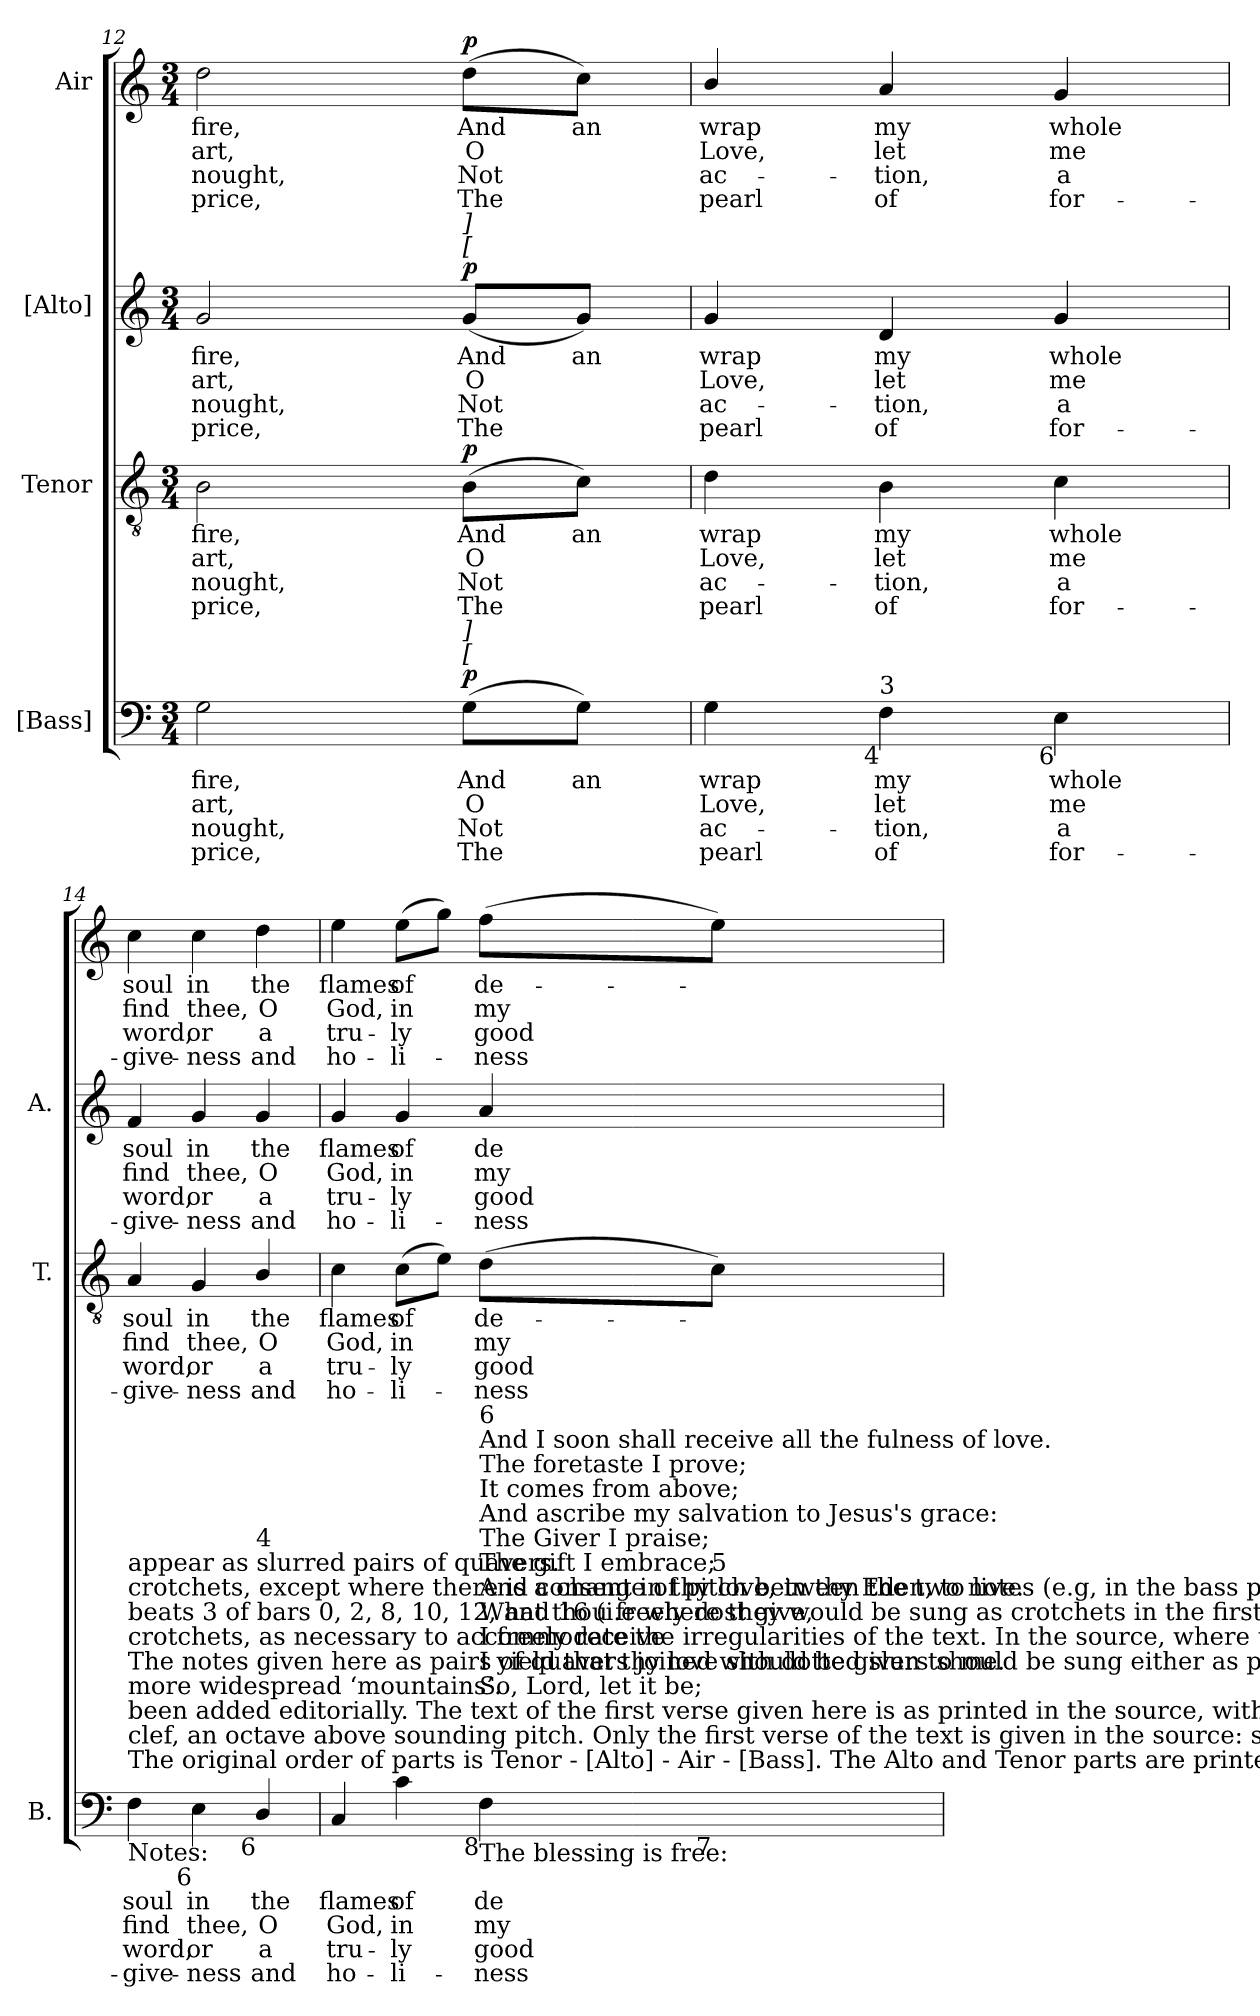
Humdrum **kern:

**kern	**text	**text	**text	**text	**dynam	**kern	**text	**text	**text	**text	**dynam	**kern	**text	**text	**text	**text	**dynam	**kern	**text	**text	**text	**text	**dynam
*part4	*part4	*part4	*part4	*part4	*part4	*part3	*part3	*part3	*part3	*part3	*part3	*part2	*part2	*part2	*part2	*part2	*part2	*part1	*part1	*part1	*part1	*part1	*part1
*staff4	*staff4	*staff4	*staff4	*staff4	*staff4	*staff3	*staff3	*staff3	*staff3	*staff3	*staff3	*staff2	*staff2	*staff2	*staff2	*staff2	*staff2	*staff1	*staff1	*staff1	*staff1	*staff1	*staff1
*I"[Bass]	*	*	*	*	*	*I"Tenor	*	*	*	*	*	*I"[Alto]	*	*	*	*	*	*I"Air	*	*	*	*	*
*I'B.	*	*	*	*	*	*I'T.	*	*	*	*	*	*I'A.	*	*	*	*	*	*	*	*	*	*	*
*clefF4	*	*	*	*	*	*clefGv2	*	*	*	*	*	*clefG2	*	*	*	*	*	*clefG2	*	*	*	*	*
*	*	*	*	*	*	*ITrd7c12	*	*	*	*	*	*	*	*	*	*	*	*	*	*	*	*	*
*k[]	*	*	*	*	*	*k[]	*	*	*	*	*	*k[]	*	*	*	*	*	*k[]	*	*	*	*	*
*C:	*	*	*	*	*	*C:	*	*	*	*	*	*C:	*	*	*	*	*	*C:	*	*	*	*	*
*M3/4	*	*	*	*	*	*M3/4	*	*	*	*	*	*M3/4	*	*	*	*	*	*M3/4	*	*	*	*	*
=12	=12	=12	=12	=12	=12	=12	=12	=12	=12	=12	=12	=12	=12	=12	=12	=12	=12	=12	=12	=12	=12	=12	=12
!	!LO:LY:b:color=#000000	!LO:LY:b:color=#000000	!LO:LY:b:color=#000000	!LO:LY:b:color=#000000	!	!	!	!	!	!	!	!	!	!	!	!	!	!	!	!	!	!	!
!	!	!	!	!	!	!	!LO:LY:b:color=#000000	!LO:LY:b:color=#000000	!LO:LY:b:color=#000000	!LO:LY:b:color=#000000	!	!	!	!	!	!	!	!	!	!	!	!	!
!	!	!	!	!	!	!	!	!	!	!	!	!	!LO:LY:b:color=#000000	!LO:LY:b:color=#000000	!LO:LY:b:color=#000000	!LO:LY:b:color=#000000	!	!	!	!	!	!	!
!	!	!	!	!	!	!	!	!	!	!	!	!	!	!	!	!	!	!	!LO:LY:b:color=#000000	!LO:LY:b:color=#000000	!LO:LY:b:color=#000000	!LO:LY:b:color=#000000	!
2Gi\	fire,	art,	nought,	price,	.	2BBi\	fire,	art,	nought,	price,	.	2gi/	fire,	art,	nought,	price,	.	2ddi\	fire,	art,	nought,	price,	.
!	!LO:LY:b:color=#000000	!LO:LY:b:color=#000000	!LO:LY:b:color=#000000	!LO:LY:b:color=#000000	!	!	!	!	!	!	!	!	!	!	!	!	!	!	!	!	!	!	!
!	!	!	!	!	!	!	!LO:LY:b:color=#000000	!LO:LY:b:color=#000000	!LO:LY:b:color=#000000	!LO:LY:b:color=#000000	!	!	!	!	!	!	!	!	!	!	!	!	!
!	!	!	!	!	!	!	!	!	!	!	!	!	!LO:LY:b:color=#000000	!LO:LY:b:color=#000000	!LO:LY:b:color=#000000	!LO:LY:b:color=#000000	!	!	!	!	!	!	!
!	!	!	!	!	!	!	!	!	!	!	!	!LO:TX:a:i:t=[	!	!	!	!	!	!	!	!	!	!	!
!	!	!	!	!	!	!	!	!	!	!	!	!LO:TX:a:i:t=]	!	!	!	!	!	!	!	!	!	!	!
!LO:TX:a:i:t=[	!	!	!	!	!	!	!	!	!	!	!	!	!	!	!	!	!	!	!	!	!	!	!
!LO:TX:a:i:t=]	!	!	!	!	!	!	!	!	!	!	!	!	!	!	!	!	!	!	!	!	!	!	!
!	!	!	!	!	!	!	!	!	!	!	!	!	!	!	!	!	!	!	!LO:LY:b:color=#000000	!LO:LY:b:color=#000000	!LO:LY:b:color=#000000	!LO:LY:b:color=#000000	!
(8Gi\L	And	O	Not	The	p	(8BBi\L	And	O	Not	The	p	(8gi/L	And	O	Not	The	p	(8ddi\L	And	O	Not	The	p
!	!LO:LY:b:color=#000000	!	!	!	!	!	!	!	!	!	!	!	!	!	!	!	!	!	!	!	!	!	!
!	!	!	!	!	!	!	!LO:LY:b:color=#000000	!	!	!	!	!	!	!	!	!	!	!	!	!	!	!	!
!	!	!	!	!	!	!	!	!	!	!	!	!	!LO:LY:b:color=#000000	!	!	!	!	!	!	!	!	!	!
!	!	!	!	!	!	!	!	!	!	!	!	!	!	!	!	!	!	!	!LO:LY:b:color=#000000	!	!	!	!
8Gi\J)	an	.	.	.	.	8Ci\J)	an	.	.	.	.	8gi/J)	an	.	.	.	.	8cci\J)	an	.	.	.	.
=13	=13	=13	=13	=13	=13	=13	=13	=13	=13	=13	=13	=13	=13	=13	=13	=13	=13	=13	=13	=13	=13	=13	=13
!	!LO:LY:b:color=#000000	!LO:LY:b:color=#000000	!LO:LY:b:color=#000000	!LO:LY:b:color=#000000	!	!	!	!	!	!	!	!	!	!	!	!	!	!	!	!	!	!	!
!	!	!	!	!	!	!	!LO:LY:b:color=#000000	!LO:LY:b:color=#000000	!LO:LY:b:color=#000000	!LO:LY:b:color=#000000	!	!	!	!	!	!	!	!	!	!	!	!	!
!	!	!	!	!	!	!	!	!	!	!	!	!	!LO:LY:b:color=#000000	!LO:LY:b:color=#000000	!LO:LY:b:color=#000000	!LO:LY:b:color=#000000	!	!	!	!	!	!	!
!	!	!	!	!	!	!	!	!	!	!	!	!	!	!	!	!	!	!	!LO:LY:b:color=#000000	!LO:LY:b:color=#000000	!LO:LY:b:color=#000000	!LO:LY:b:color=#000000	!
4Gi\	wrap	Love,	ac-	-pearl	.	4Di\	wrap	Love,	ac-	-pearl	.	4gi/	wrap	Love,	ac-	-pearl	.	4bi/	wrap	Love,	ac-	-pearl	.
!	!LO:LY:b:color=#000000	!LO:LY:b:color=#000000	!LO:LY:b:color=#000000	!LO:LY:b:color=#000000	!	!	!	!	!	!	!	!	!	!	!	!	!	!	!	!	!	!	!
!	!	!	!	!	!	!	!LO:LY:b:color=#000000	!LO:LY:b:color=#000000	!LO:LY:b:color=#000000	!LO:LY:b:color=#000000	!	!	!	!	!	!	!	!	!	!	!	!	!
!	!	!	!	!	!	!	!	!	!	!	!	!	!LO:LY:b:color=#000000	!LO:LY:b:color=#000000	!LO:LY:b:color=#000000	!LO:LY:b:color=#000000	!	!	!	!	!	!	!
!LO:TX:b:rj:t=4	!	!	!	!	!	!	!	!	!	!	!	!	!	!	!	!	!	!	!	!	!	!	!
!LO:TX:t=3	!	!	!	!	!	!	!	!	!	!	!	!	!	!	!	!	!	!	!	!	!	!	!
!	!	!	!	!	!	!	!	!	!	!	!	!	!	!	!	!	!	!	!LO:LY:b:color=#000000	!LO:LY:b:color=#000000	!LO:LY:b:color=#000000	!LO:LY:b:color=#000000	!
4Fi\	my	let	tion,	of	.	4BBi\	my	let	tion,	of	.	4di/	my	let	tion,	of	.	4ai/	my	let	tion,	of	.
!	!LO:LY:b:color=#000000	!LO:LY:b:color=#000000	!LO:LY:b:color=#000000	!LO:LY:b:color=#000000	!	!	!	!	!	!	!	!	!	!	!	!	!	!	!	!	!	!	!
!	!	!	!	!	!	!	!LO:LY:b:color=#000000	!LO:LY:b:color=#000000	!LO:LY:b:color=#000000	!LO:LY:b:color=#000000	!	!	!	!	!	!	!	!	!	!	!	!	!
!	!	!	!	!	!	!	!	!	!	!	!	!	!LO:LY:b:color=#000000	!LO:LY:b:color=#000000	!LO:LY:b:color=#000000	!LO:LY:b:color=#000000	!	!	!	!	!	!	!
!LO:TX:b:rj:t=6	!	!	!	!	!	!	!	!	!	!	!	!	!	!	!	!	!	!	!	!	!	!	!
!	!	!	!	!	!	!	!	!	!	!	!	!	!	!	!	!	!	!	!LO:LY:b:color=#000000	!LO:LY:b:color=#000000	!LO:LY:b:color=#000000	!LO:LY:b:color=#000000	!
4Ei\	whole	me	a	for-	.	4Ci\	whole	me	a	for-	.	4gi/	whole	me	a	for-	.	4gi/	whole	me	a	for-	.
!!LO:PB:g=z
=14	=14	=14	=14	=14	=14	=14	=14	=14	=14	=14	=14	=14	=14	=14	=14	=14	=14	=14	=14	=14	=14	=14	=14
!	!LO:LY:b:color=#000000	!LO:LY:b:color=#000000	!LO:LY:b:color=#000000	!LO:LY:b:color=#000000	!	!	!	!	!	!	!	!	!	!	!	!	!	!	!	!	!	!	!
!	!	!	!	!	!	!	!LO:LY:b:color=#000000	!LO:LY:b:color=#000000	!LO:LY:b:color=#000000	!LO:LY:b:color=#000000	!	!	!	!	!	!	!	!	!	!	!	!	!
!	!	!	!	!	!	!	!	!	!	!	!	!	!LO:LY:b:color=#000000	!LO:LY:b:color=#000000	!LO:LY:b:color=#000000	!LO:LY:b:color=#000000	!	!	!	!	!	!	!
!LO:TX:b:t=Notes&colon;	!	!	!	!	!	!	!	!	!	!	!	!	!	!	!	!	!	!	!	!	!	!	!
!LO:TX:t=The original order of parts is Tenor - [Alto] - Air - [Bass]. The Alto and Tenor parts are printed in the source in the treble	!	!	!	!	!	!	!	!	!	!	!	!	!	!	!	!	!	!	!	!	!	!	!
!LO:TX:t=clef, an octave above sounding pitch. Only the first verse of the text is given in the source&colon; subsequent verses have	!	!	!	!	!	!	!	!	!	!	!	!	!	!	!	!	!	!	!	!	!	!	!
!LO:TX:t=been added editorially. The text of the first verse given here is as printed in the source, with ‘mountain’ rather than the	!	!	!	!	!	!	!	!	!	!	!	!	!	!	!	!	!	!	!	!	!	!	!
!LO:TX:t=more widespread ‘mountains’.	!	!	!	!	!	!	!	!	!	!	!	!	!	!	!	!	!	!	!	!	!	!	!
!LO:TX:t=The notes given here as pairs of quavers joined with dotted slurs should be sung either as pairs of quavers or as	!	!	!	!	!	!	!	!	!	!	!	!	!	!	!	!	!	!	!	!	!	!	!
!LO:TX:t=crotchets, as necessary to accommodate the irregularities of the text. In the source, where these notes appear on	!	!	!	!	!	!	!	!	!	!	!	!	!	!	!	!	!	!	!	!	!	!	!
!LO:TX:t=beats 3 of bars 0, 2, 8, 10, 12, and 16 (i.e where they would be sung as crotchets in the first verse) they are printed as	!	!	!	!	!	!	!	!	!	!	!	!	!	!	!	!	!	!	!	!	!	!	!
!LO:TX:t=crotchets, except where there is a change of pitch between the two notes (e.g, in the bass part in bar 16), where they	!	!	!	!	!	!	!	!	!	!	!	!	!	!	!	!	!	!	!	!	!	!	!
!LO:TX:t=appear as slurred pairs of quavers.	!	!	!	!	!	!	!	!	!	!	!	!	!	!	!	!	!	!	!	!	!	!	!
!	!	!	!	!	!	!	!	!	!	!	!	!	!	!	!	!	!	!	!LO:LY:b:color=#000000	!LO:LY:b:color=#000000	!LO:LY:b:color=#000000	!LO:LY:b:color=#000000	!
4Fi\	soul	find	-word,	give-	.	4AAi/	soul	find	-word,	give-	.	4fi/	soul	find	-word,	give-	.	4cci\	soul	find	-word,	give-	.
!	!LO:LY:b:color=#000000	!LO:LY:b:color=#000000	!LO:LY:b:color=#000000	!LO:LY:b:color=#000000	!	!	!	!	!	!	!	!	!	!	!	!	!	!	!	!	!	!	!
!	!	!	!	!	!	!	!LO:LY:b:color=#000000	!LO:LY:b:color=#000000	!LO:LY:b:color=#000000	!LO:LY:b:color=#000000	!	!	!	!	!	!	!	!	!	!	!	!	!
!	!	!	!	!	!	!	!	!	!	!	!	!	!LO:LY:b:color=#000000	!LO:LY:b:color=#000000	!LO:LY:b:color=#000000	!LO:LY:b:color=#000000	!	!	!	!	!	!	!
!LO:TX:b:rj:t=6	!	!	!	!	!	!	!	!	!	!	!	!	!	!	!	!	!	!	!	!	!	!	!
!	!	!	!	!	!	!	!	!	!	!	!	!	!	!	!	!	!	!	!LO:LY:b:color=#000000	!LO:LY:b:color=#000000	!LO:LY:b:color=#000000	!LO:LY:b:color=#000000	!
4Ei\	in	thee,	-or	ness	.	4GGi/	in	thee,	-or	ness	.	4gi/	in	thee,	-or	ness	.	4cci\	in	thee,	-or	ness	.
!	!LO:LY:b:color=#000000	!LO:LY:b:color=#000000	!LO:LY:b:color=#000000	!LO:LY:b:color=#000000	!	!	!	!	!	!	!	!	!	!	!	!	!	!	!	!	!	!	!
!	!	!	!	!	!	!	!LO:LY:b:color=#000000	!LO:LY:b:color=#000000	!LO:LY:b:color=#000000	!LO:LY:b:color=#000000	!	!	!	!	!	!	!	!	!	!	!	!	!
!	!	!	!	!	!	!	!	!	!	!	!	!	!LO:LY:b:color=#000000	!LO:LY:b:color=#000000	!LO:LY:b:color=#000000	!LO:LY:b:color=#000000	!	!	!	!	!	!	!
!LO:TX:b:rj:t=6	!	!	!	!	!	!	!	!	!	!	!	!	!	!	!	!	!	!	!	!	!	!	!
!LO:TX:t=4	!	!	!	!	!	!	!	!	!	!	!	!	!	!	!	!	!	!	!	!	!	!	!
!	!	!	!	!	!	!	!	!	!	!	!	!	!	!	!	!	!	!	!LO:LY:b:color=#000000	!LO:LY:b:color=#000000	!LO:LY:b:color=#000000	!LO:LY:b:color=#000000	!
4Di/	the	O	a	and	.	4BBi/	the	O	a	and	.	4gi/	the	O	a	and	.	4ddi\	the	O	a	and	.
=15	=15	=15	=15	=15	=15	=15	=15	=15	=15	=15	=15	=15	=15	=15	=15	=15	=15	=15	=15	=15	=15	=15	=15
!	!LO:LY:b:color=#000000	!LO:LY:b:color=#000000	!LO:LY:b:color=#000000	!LO:LY:b:color=#000000	!	!	!	!	!	!	!	!	!	!	!	!	!	!	!	!	!	!	!
!	!	!	!	!	!	!	!LO:LY:b:color=#000000	!LO:LY:b:color=#000000	!LO:LY:b:color=#000000	!LO:LY:b:color=#000000	!	!	!	!	!	!	!	!	!	!	!	!	!
!	!	!	!	!	!	!	!	!	!	!	!	!	!LO:LY:b:color=#000000	!LO:LY:b:color=#000000	!LO:LY:b:color=#000000	!LO:LY:b:color=#000000	!	!	!	!	!	!	!
!	!	!	!	!	!	!	!	!	!	!	!	!	!	!	!	!	!	!	!LO:LY:b:color=#000000	!LO:LY:b:color=#000000	!LO:LY:b:color=#000000	!LO:LY:b:color=#000000	!
*^	*	*	*	*	*	*	*	*	*	*	*	*	*	*	*	*	*	*	*	*	*	*	*
4Ci/	2ryy	flames	God,	tru-	-ho-	.	4Ci\	flames	God,	tru-	-ho-	.	4gi/	flames	God,	tru-	-ho-	.	4eei\	flames	God,	tru-	-ho-	.
!	!	!LO:LY:b:color=#000000	!LO:LY:b:color=#000000	!LO:LY:b:color=#000000	!LO:LY:b:color=#000000	!	!	!	!	!	!	!	!	!	!	!	!	!	!	!	!	!	!	!
!	!	!	!	!	!	!	!	!LO:LY:b:color=#000000	!LO:LY:b:color=#000000	!LO:LY:b:color=#000000	!LO:LY:b:color=#000000	!	!	!	!	!	!	!	!	!	!	!	!	!
!	!	!	!	!	!	!	!	!	!	!	!	!	!	!LO:LY:b:color=#000000	!LO:LY:b:color=#000000	!LO:LY:b:color=#000000	!LO:LY:b:color=#000000	!	!	!	!	!	!	!
!	!	!	!	!	!	!	!	!	!	!	!	!	!	!	!	!	!	!	!	!LO:LY:b:color=#000000	!LO:LY:b:color=#000000	!LO:LY:b:color=#000000	!LO:LY:b:color=#000000	!
4ci\	.	of	in	-ly	li-	.	(8Ci\L	of	in	-ly	li-	.	4gi/	of	in	-ly	li-	.	(8eei\L	of	in	-ly	li-	.
.	.	.	.	.	.	.	8Ei\J)	.	.	.	.	.	.	.	.	.	.	.	8ggi\J)	.	.	.	.	.
!	!	!LO:LY:b:color=#000000	!LO:LY:b:color=#000000	!LO:LY:b:color=#000000	!LO:LY:b:color=#000000	!	!	!	!	!	!	!	!	!	!	!	!	!	!	!	!	!	!	!
!	!	!	!	!	!	!	!	!LO:LY:b:color=#000000	!LO:LY:b:color=#000000	!LO:LY:b:color=#000000	!LO:LY:b:color=#000000	!	!	!	!	!	!	!	!	!	!	!	!	!
!	!	!	!	!	!	!	!	!	!	!	!	!	!	!LO:LY:b:color=#000000	!LO:LY:b:color=#000000	!LO:LY:b:color=#000000	!LO:LY:b:color=#000000	!	!	!	!	!	!	!
!LO:TX:b:t=The blessing is free&colon;	!	!	!	!	!	!	!	!	!	!	!	!	!	!	!	!	!	!	!	!	!	!	!	!
!LO:TX:t=So, Lord, let it be;	!	!	!	!	!	!	!	!	!	!	!	!	!	!	!	!	!	!	!	!	!	!	!	!
!LO:TX:t=I yield that thy love should be given to me.	!	!	!	!	!	!	!	!	!	!	!	!	!	!	!	!	!	!	!	!	!	!	!	!
!LO:TX:t=I freely receive	!	!	!	!	!	!	!	!	!	!	!	!	!	!	!	!	!	!	!	!	!	!	!	!
!LO:TX:t=What thou freely dost give,	!	!	!	!	!	!	!	!	!	!	!	!	!	!	!	!	!	!	!	!	!	!	!	!
!LO:TX:t=And consent in thy love, in thy Eden, to live.	!	!	!	!	!	!	!	!	!	!	!	!	!	!	!	!	!	!	!	!	!	!	!	!
!LO:TX:t=The gift I embrace;	!	!	!	!	!	!	!	!	!	!	!	!	!	!	!	!	!	!	!	!	!	!	!	!
!LO:TX:t=The Giver I praise;	!	!	!	!	!	!	!	!	!	!	!	!	!	!	!	!	!	!	!	!	!	!	!	!
!LO:TX:t=And ascribe my salvation to Jesus's grace&colon;	!	!	!	!	!	!	!	!	!	!	!	!	!	!	!	!	!	!	!	!	!	!	!	!
!LO:TX:t=It comes from above;	!	!	!	!	!	!	!	!	!	!	!	!	!	!	!	!	!	!	!	!	!	!	!	!
!LO:TX:t=The foretaste I prove;	!	!	!	!	!	!	!	!	!	!	!	!	!	!	!	!	!	!	!	!	!	!	!	!
!LO:TX:t=And I soon shall receive all the fulness of love.	!	!	!	!	!	!	!	!	!	!	!	!	!	!	!	!	!	!	!	!	!	!	!	!
!LO:TX:b:rj:t=8	!	!	!	!	!	!	!	!	!	!	!	!	!	!	!	!	!	!	!	!	!	!	!	!
!LO:TX:t=6	!	!	!	!	!	!	!	!	!	!	!	!	!	!	!	!	!	!	!	!	!	!	!	!
!	!	!	!	!	!	!	!	!	!	!	!	!	!	!	!	!	!	!	!	!LO:LY:b:color=#000000	!LO:LY:b:color=#000000	!LO:LY:b:color=#000000	!LO:LY:b:color=#000000	!
4Fi\	8ryy	de-	my	-good	ness	.	(8Di\L	de-	my	-good	ness	.	4ai/	de-	my	-good	ness	.	(8ffi\L	de-	my	-good	ness	.
!	!LO:TX:b:rj:t=7	!	!	!	!	!	!	!	!	!	!	!	!	!	!	!	!	!	!	!	!	!	!	!
!	!LO:TX:t=5	!	!	!	!	!	!	!	!	!	!	!	!	!	!	!	!	!	!	!	!	!	!	!
.	8ryy	.	.	.	.	.	8Ci\J)	.	.	.	.	.	.	.	.	.	.	.	8eei\J)	.	.	.	.	.
*v	*v	*	*	*	*	*	*	*	*	*	*	*	*	*	*	*	*	*	*	*	*	*	*	*
=	=	=	=	=	=	=	=	=	=	=	=	=	=	=	=	=	=	=	=	=	=	=	=
*-	*-	*-	*-	*-	*-	*-	*-	*-	*-	*-	*-	*-	*-	*-	*-	*-	*-	*-	*-	*-	*-	*-	*-
